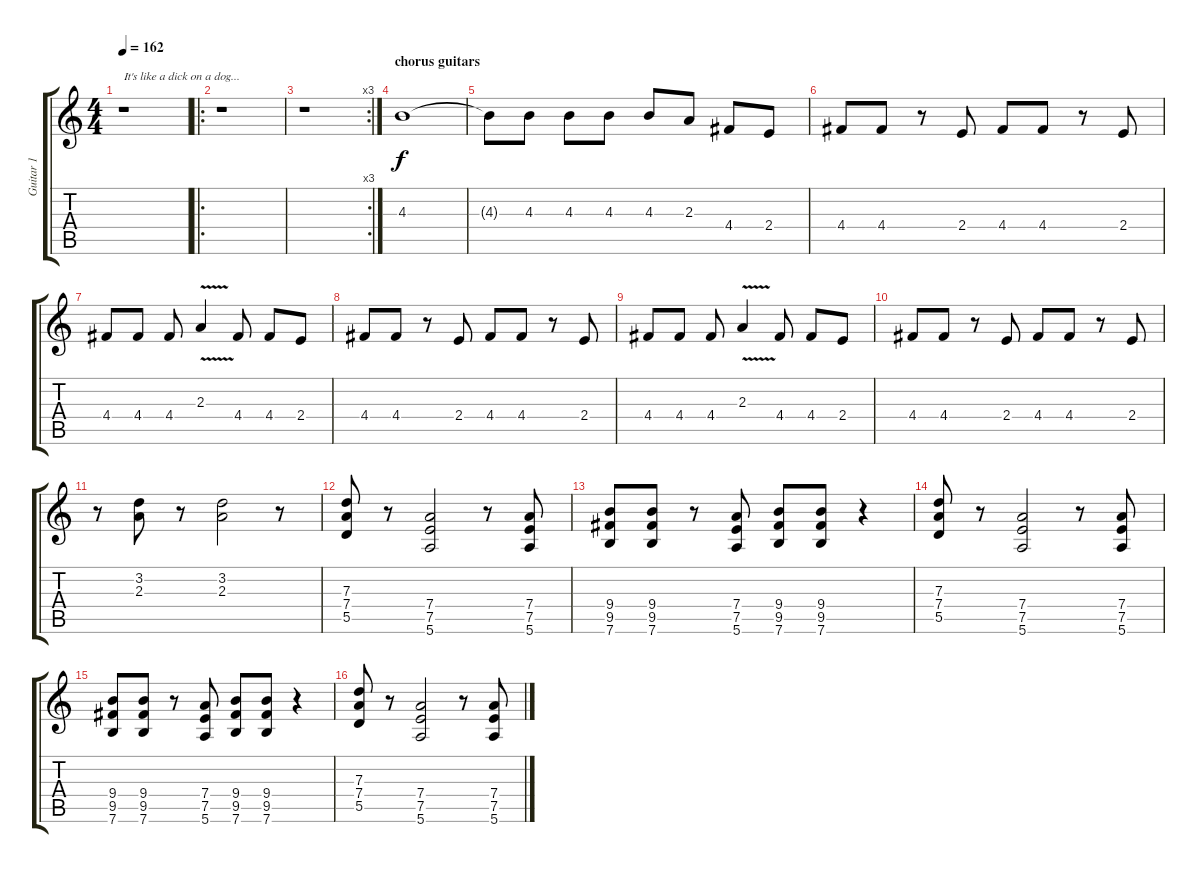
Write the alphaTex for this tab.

\track ("Guitar 1" "Guitar 1") {instrument overdrivenguitar}
\staff {score tabs}
\tuning (E4 B3 G3 D3 A2 E2) {hide}
\ts (4 4)
\tempo 162
\clef g2
\ks c
r.1{txt "It's like a dick on a dog..." dy f} |
\ro
r.1 |
\rc 3
r.1 |
\section ("" "chorus guitars")
4.3.1 |
4.3{t}.8 4.3.8 4.3.8 4.3.8 4.3.8 2.3.8 4.4.8 2.4.8 |
4.4.8 4.4.8 r.8 2.4.8 4.4.8 4.4.8 r.8 2.4.8 |
4.4.8 4.4.8 4.4.8 2.3{v}.4 4.4.8 4.4.8 2.4.8 |
4.4.8 4.4.8 r.8 2.4.8 4.4.8 4.4.8 r.8 2.4.8 |
4.4.8 4.4.8 4.4.8 2.3{v}.4 4.4.8 4.4.8 2.4.8 |
4.4.8 4.4.8 r.8 2.4.8 4.4.8 4.4.8 r.8 2.4.8 |
r.8 (3.2 2.3).8 r.8 (3.2 2.3).2 r.8 |
(7.3 7.4 5.5).8 r.8 (7.4 7.5 5.6).2 r.8 (7.4 7.5 5.6).8 |
(9.4 9.5 7.6).8 (9.4 9.5 7.6).8 r.8 (7.4 7.5 5.6).8 (9.4 9.5 7.6).8 (9.4 9.5 7.6).8 r.4 |
(7.3 7.4 5.5).8 r.8 (7.4 7.5 5.6).2 r.8 (7.4 7.5 5.6).8 |
(9.4 9.5 7.6).8 (9.4 9.5 7.6).8 r.8 (7.4 7.5 5.6).8 (9.4 9.5 7.6).8 (9.4 9.5 7.6).8 r.4 |
(7.3 7.4 5.5).8 r.8 (7.4 7.5 5.6).2 r.8 (7.4 7.5 5.6).8
